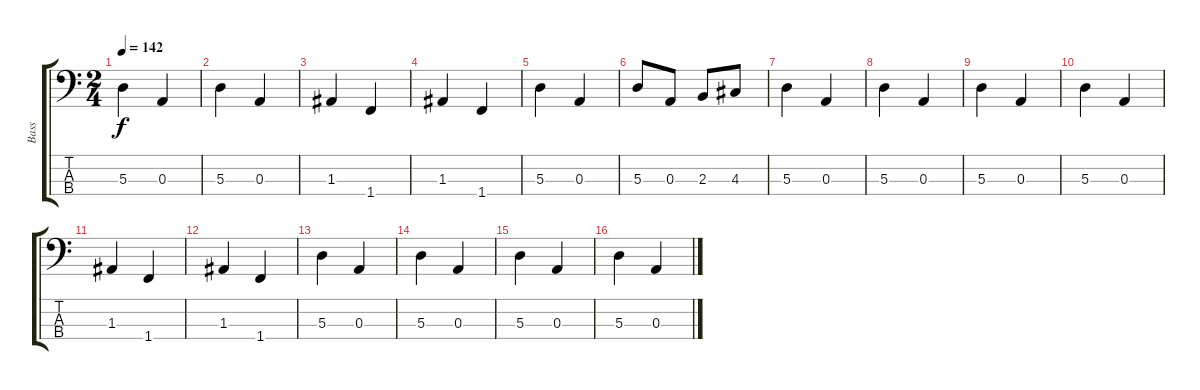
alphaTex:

\track ("Bass" "Bass") {instrument electricbassfinger}
\staff {score tabs}
\tuning (G2 D2 A1 E1) {hide}
\ts (2 4)
\tempo 142
\clef f4
\ks c
5.3.4{dy f} 0.3.4 |
5.3.4 0.3.4 |
1.3.4 1.4.4 |
1.3.4 1.4.4 |
5.3.4 0.3.4 |
5.3.8 0.3.8 2.3.8 4.3.8 |
5.3.4 0.3.4 |
5.3.4 0.3.4 |
5.3.4 0.3.4 |
5.3.4 0.3.4 |
1.3.4 1.4.4 |
1.3.4 1.4.4 |
5.3.4 0.3.4 |
5.3.4 0.3.4 |
5.3.4 0.3.4 |
5.3.4 0.3.4
